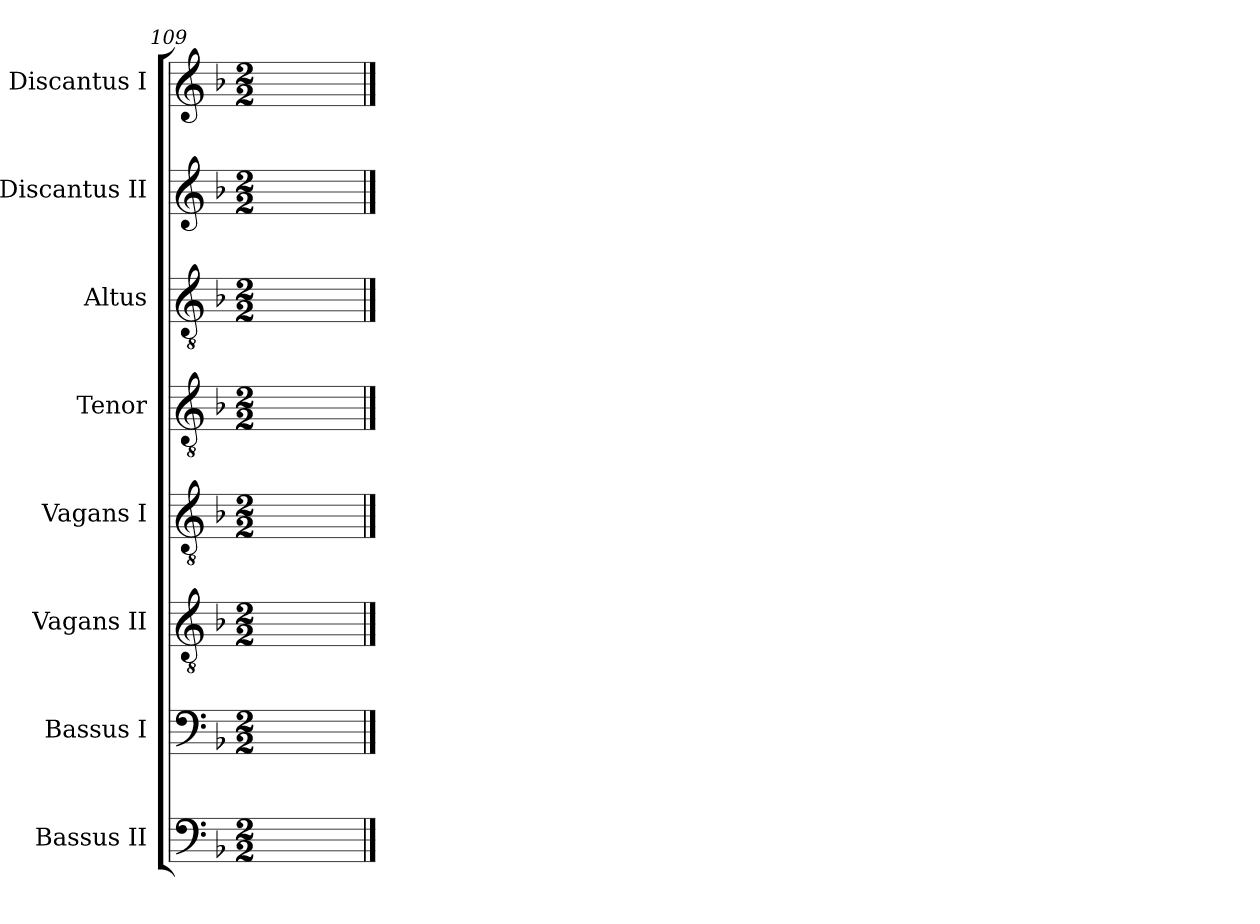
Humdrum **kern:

**kern	**kern	**text	**kern	**kern	**text	**kern	**kern	**kern	**text	**kern
*part8	*part7	*part7	*part6	*part5	*part5	*part4	*part3	*part2	*part2	*part1
*staff8	*staff7	*staff7	*staff6	*staff5	*staff5	*staff4	*staff3	*staff2	*staff2	*staff1
*I"Bassus II	*I"Bassus I	*	*I"Vagans II	*I"Vagans I	*	*I"Tenor	*I"Altus	*I"Discantus II	*	*I"Discantus I
*I'B II	*I'B I	*	*I'V II	*I'V I	*	*I'T	*I'A	*I'D II	*	*I'D I
*clefF4	*clefF4	*	*clefGv2	*clefGv2	*	*clefGv2	*clefGv2	*clefG2	*	*clefG2
*k[b-]	*k[b-]	*	*k[b-]	*k[b-]	*	*k[b-]	*k[b-]	*k[b-]	*	*k[b-]
*F:	*F:	*	*F:	*F:	*	*F:	*F:	*F:	*	*F:
*M2/2	*M2/2	*	*M2/2	*M2/2	*	*M2/2	*M2/2	*M2/2	*	*M2/2
=109	=109	=109	=109	=109	=109	=109	=109	=109	=109	=109
1GGyy]	1Dyy	-ja.	1Dyy]	1Gyy	-ja.	1B-yy]	1dyy]	1gyy	-ja.	1b-yy
==	==	==	==	==	==	==	==	==	==	==
*-	*-	*-	*-	*-	*-	*-	*-	*-	*-	*-
